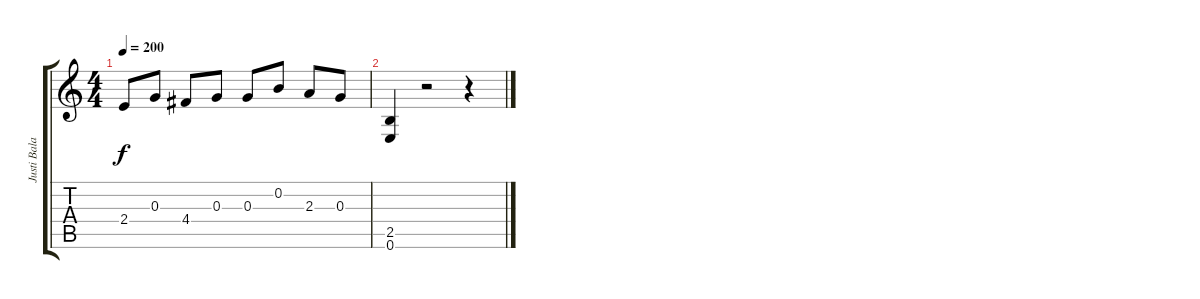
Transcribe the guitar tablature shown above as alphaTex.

\track ("Justi Bala" "Justi Bala") {instrument overdrivenguitar}
\staff {score tabs}
\tuning (E4 B3 G3 D3 A2 E2) {hide}
\ts (4 4)
\tempo 200
\clef g2
\ks c
2.4.8{dy f} 0.3.8 4.4.8 0.3.8 0.3.8 0.2.8 2.3.8 0.3.8 |
(2.5 0.6).4 r.2 r.4
